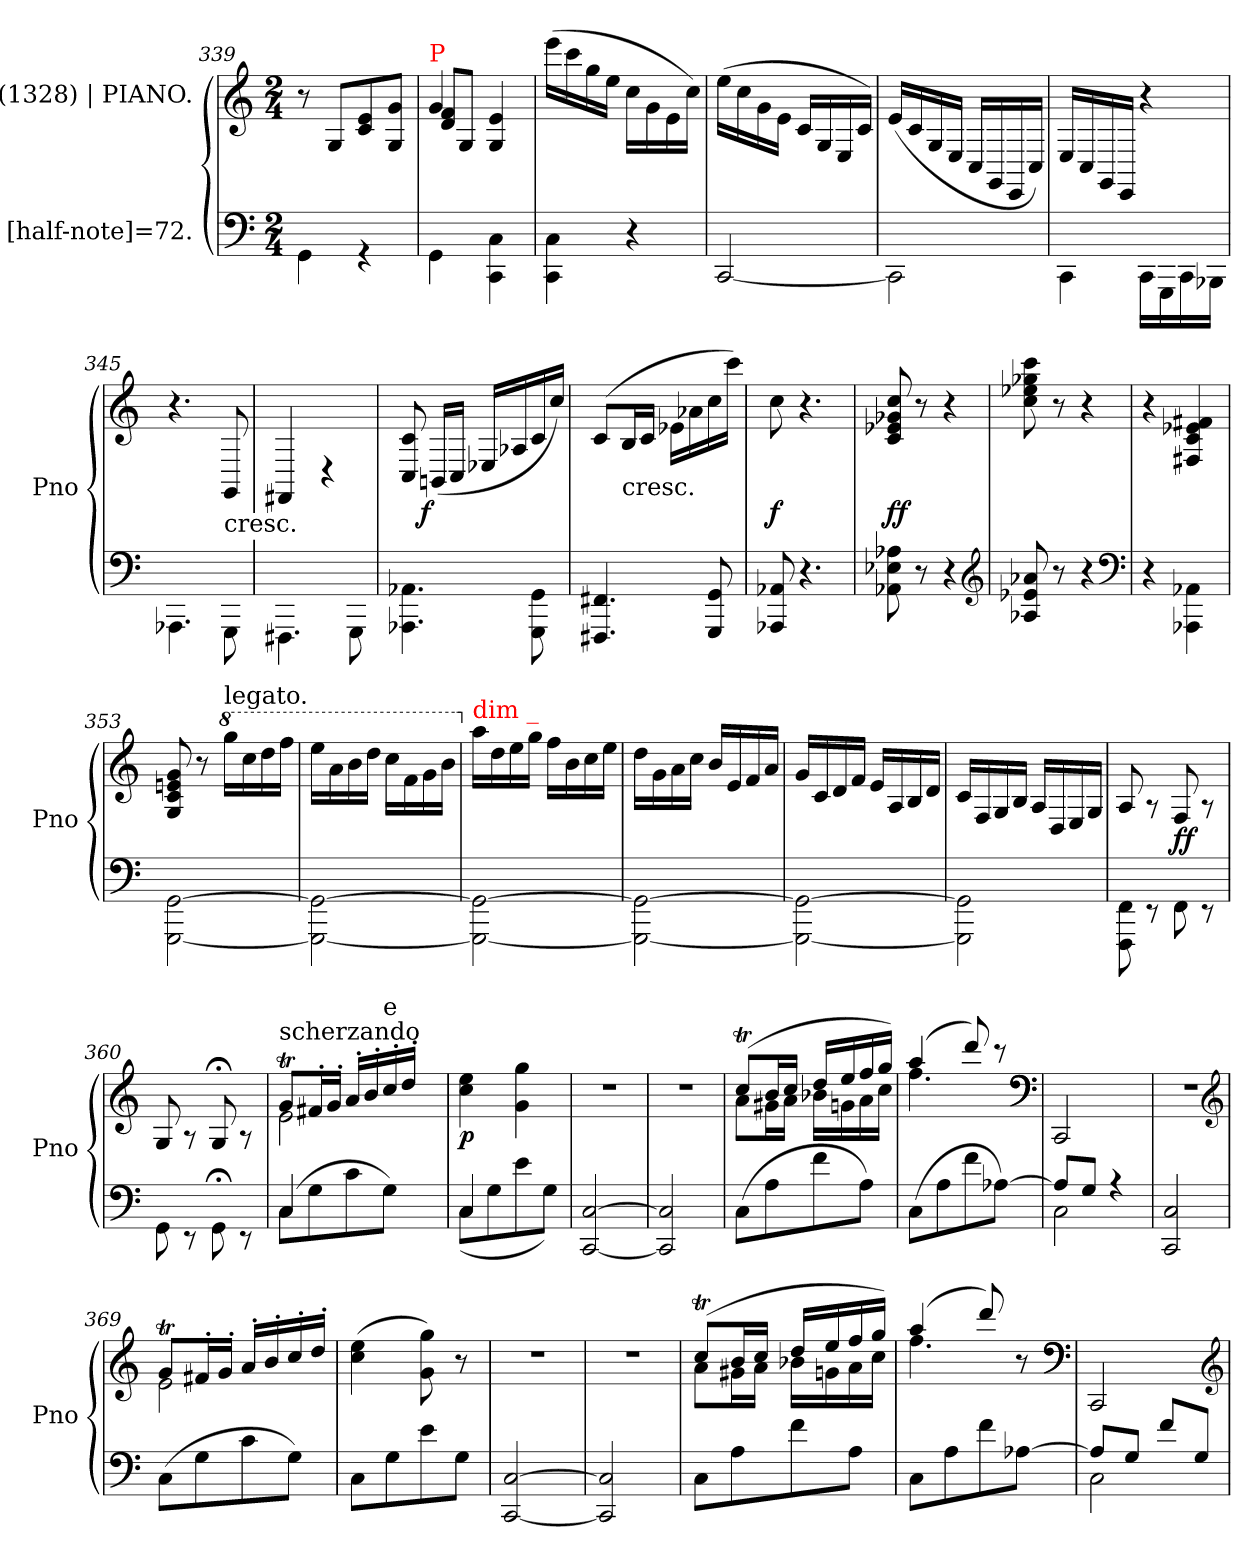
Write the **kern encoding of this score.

**kern	**kern	**dynam
*part2	*part1	*part1
*staff2	*staff1	*staff1
*I"[half-note]=72.	*I" (1328) | PIANO.	*
*	*I'Pno	*
*clefF4	*clefG2	*
*k[]	*k[]	*
*M2/4	*M2/4	*
=339	=339	=339
4GG\	8r	.
.	8G/L	.
4rGG	8e 8c	.
.	8g/ 8G/J	.
=340	=340	=340
*	*^	*
!	!LO:TX:a:color=red:t=P	!	!
4GG\	4g	8f\ 8d\L	.
.	.	8G/J	.
4C\ 4CC\	4e/ 4G/	4ryy	.
*	*v	*v	*
=341	=341	=341
4C\ 4CC\	(>16eeeLL	.
.	16ccc	.
.	16gg	.
.	16eeJJ	.
4r	16cc\LL	.
.	16g	.
.	16e	.
.	16ccJJ)	.
=342	=342	=342
[2CC/	(>16ee\LL	.
.	16cc	.
.	16g	.
.	16eJJ	.
.	16cLL	.
.	16G/	.
.	16E/	.
.	16cJJ)	.
=343	=343	=343
2CC\]	(>16eLL	.
.	16c	.
.	16G/	.
.	16E/JJ	.
.	16C/LL	.
.	16GG/	.
.	16EE/	.
.	16C/JJ)	.
=344	=344	=344
4CC\	16E/LL	.
.	16C/	.
.	16GG/	.
.	16EE/JJ	.
16CC\LL	4r	.
16GGG	.	.
16CC	.	.
16BBB-XJJ	.	.
=345	=345	=345
4.AAA-X\	4.r	.
!	!LO:TX:c:t=cresc.	!
8GGG\	8GG/	.
=346	=346	=346
4.FFF#X\	4FF#X/	.
.	4rD	.
8GGG\	.	.
=347	=347	=347
4.AA-X\ 4.AAA-X\	8c/ 8C/	.
!	!	!LO:DY:rj
.	(<16BBn/LL	f
.	16C/JJ	.
.	16E-XLL	.
.	16A-X	.
8GG\ 8GGG\	16c	.
.	16ccJJ)	.
=348	=348	=348
4.FF#X 4.FFF#X	(>8cL	.
!	!LO:TX:c:t=cresc.	!
.	16BL	.
.	16cJJ	.
.	16e-XLL	.
.	16a-X	.
8GG 8GGG	16cc	.
.	16cccJJ)	.
=349	=349	=349
8AA-X 8AAA-X	8cc	f
4.r	4.r	.
=350	=350	=350
8A-X 8E-X 8AA-X	8cc 8g-X 8e-X 8c	ff
8r	8r	.
4r	4r	.
*clefG2	*	*
=351	=351	=351
8a-X 8e-X 8A-X	8ccc 8gg-X 8ee-X 8cc	.
8r	8r	.
4r	4r	.
*clefF4	*	*
=352	=352	=352
4r	4r	.
4AA-X\ 4AAA-X\	4f#X 4e-X 4c 4F#X	.
=353	=353	=353
[2GG\ [2GGG\	8g/ 8en/ 8c/ 8G/	.
.	8r	.
*	*8va	*
!	!LO:TX:a:t=legato.	!
.	16gggLL	.
.	16ccc	.
.	16ddd	.
.	16fffJJ	.
=354	=354	=354
2GG_\ 2GGG_\	16eeeLL	.
.	16aa	.
.	16bb	.
.	16dddJJ	.
.	16ccc\LL	.
.	16ff	.
.	16gg	.
.	16bbJJ	.
=355	=355	=355
*	*X8va	*
!	!LO:TX:a:color=red:t=dim _	!
2GG_\ 2GGG_\	16aaLL	.
.	16dd	.
.	16ee	.
.	16ggJJ	.
.	16ffLL	.
.	16b	.
.	16cc	.
.	16eeJJ	.
=356	=356	=356
2GG_\ 2GGG_\	16ddLL	.
.	16g	.
.	16a	.
.	16ccJJ	.
.	16bLL	.
.	16e	.
.	16f	.
.	16aJJ	.
=357	=357	=357
2GG_\ 2GGG_\	16gLL	.
.	16c	.
.	16d	.
.	16fJJ	.
.	16eLL	.
.	16A	.
.	16B	.
.	16dJJ	.
=358	=358	=358
2GG]\ 2GGG]\	16cLL	.
.	16F/	.
.	16G/	.
.	16B/JJ	.
.	16A/LL	.
.	16D/	.
.	16E/	.
.	16G/JJ	.
=359	=359	=359
8FF\ 8FFF\	8A/	.
8rEE	8rA	.
8FF\	8F/	ff
8rEE	8rA	.
=360	=360	=360
8GG\	8G/	.
8rEE	8rA	.
8GG;\	8G;</	.
8rEE	8rA	.
=361	=361	=361
*^	*^	*
!	!	!LO:TX:a:t=scherzando	!	!
(>4C	8CL	8gTL	2e	.
.	8G	16f#X'L	.	.
.	.	16g'JJ	.	.
4ryy	8c	16a'LL	.	.
.	.	16b'	.	.
!	!	!LO:TX:a:t=e	!	!
.	8GJ)	16cc'	.	.
.	.	16dd'JJ	.	.
8ryy	8ryy	8ryy	8ryy	.
*	*	*v	*v	*
=362	=362	=362	=362
4C	(>8CL	4ee 4cc	p
.	8G	.	.
4ryy	8e	4gg 4g	.
.	8GJ)	.	.
*v	*v	*	*
=363	=363	=363
[2C [2CC	2rdd	.
=364	=364	=364
2C] 2CC]	2rdd	.
=365	=365	=365
*	*^	*
(>8CL	(>8ccTL	8aL	.
8A	16bL	16g#XL	.
.	16ccJJ	16aJJ	.
8f	16ddLL	16b-XLL	.
.	16ee	16gn	.
8AJ)	16ff	16a	.
.	16ggJJ)	16ccJJ	.
=366	=366	=366	=366
(>8CL	(>4aa/	4.ff	.
8A	.	.	.
8f	8ddd/)	.	.
[8A-XJ)	8rccc	8ryy	.
*	*v	*v	*
*	*clefF4	*
=367	=367	=367
*^	*	*
8A-L]	2C	2CC	.
8GJ	.	.	.
4rA	.	.	.
*v	*v	*	*
=368	=368	=368
2C 2CC	2rF	.
*	*clefG2	*
=369	=369	=369
*	*^	*
(>8CL	8gTL	2e	.
8G	16f#X'L	.	.
.	16g'JJ	.	.
8c	16a'/LL	.	.
.	16b'	.	.
8GJ)	16cc'	.	.
.	16dd'JJ	.	.
*	*v	*v	*
=370	=370	=370
8CL	(>4ee 4cc	.
8G	.	.
8e	8gg 8g)	.
8GJ	8r	.
=371	=371	=371
[2C [2CC	2rdd	.
=372	=372	=372
2C] 2CC]	2rdd	.
=373	=373	=373
*	*^	*
8CL	(>8ccTL	8aL	.
8A	16bL	16g#XL	.
.	16ccJJ	16aJJ	.
8f	16ddLL	16b-XLL	.
.	16ee	16gn	.
8AJ	16ff	16a	.
.	16ggJJ)	16ccJJ	.
=374	=374	=374	=374
8CL	(>4aa	4.ff	.
8A	.	.	.
8f	8ddd)	.	.
[8A-XJ	8r	8ryy	.
*	*v	*v	*
*	*clefF4	*
=375	=375	=375
*^	*	*
8A-L]	2C	2CC	.
8GJ	.	.	.
8fL	.	.	.
8GJ	.	.	.
*v	*v	*	*
*	*clefG2	*
=	=	=
*-	*-	*-
